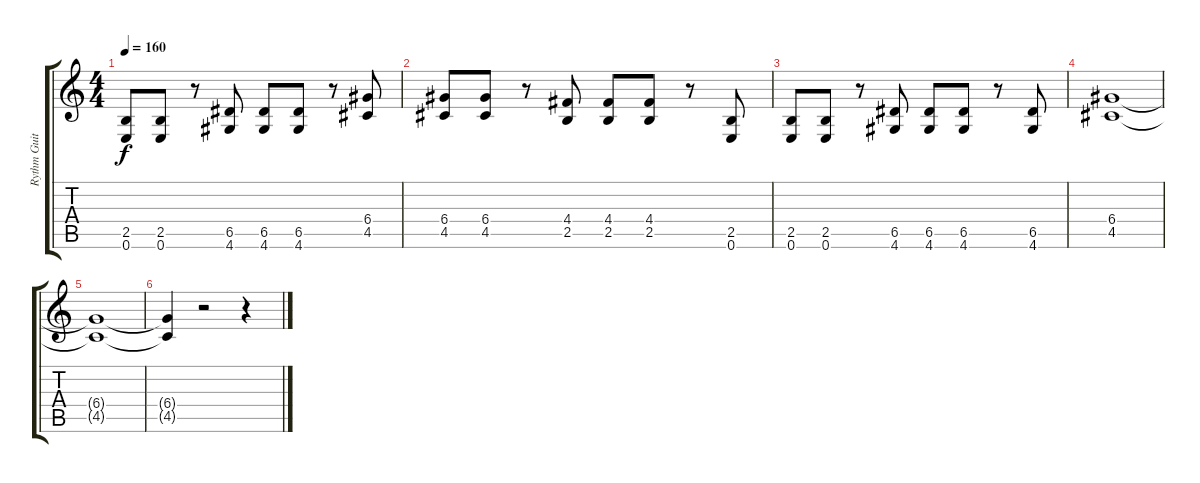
\track ("Rythm Guitar" "Rythm Guit") {instrument distortionguitar}
\staff {score tabs}
\tuning (E4 B3 G3 D3 A2 E2) {hide}
\ts (4 4)
\tempo 160
\clef g2
\ks c
(2.5 0.6).8{dy f} (2.5 0.6).8 r.8 (6.5 4.6).8 (6.5 4.6).8 (6.5 4.6).8 r.8 (6.4 4.5).8 |
(6.4 4.5).8 (6.4 4.5).8 r.8 (4.4 2.5).8 (4.4 2.5).8 (4.4 2.5).8 r.8 (2.5 0.6).8 |
(2.5 0.6).8 (2.5 0.6).8 r.8 (6.5 4.6).8 (6.5 4.6).8 (6.5 4.6).8 r.8 (6.5 4.6).8 |
(6.4 4.5).1 |
(6.4{t} 4.5{t}).1 |
(6.4{t} 4.5{t}).4 r.2 r.4
